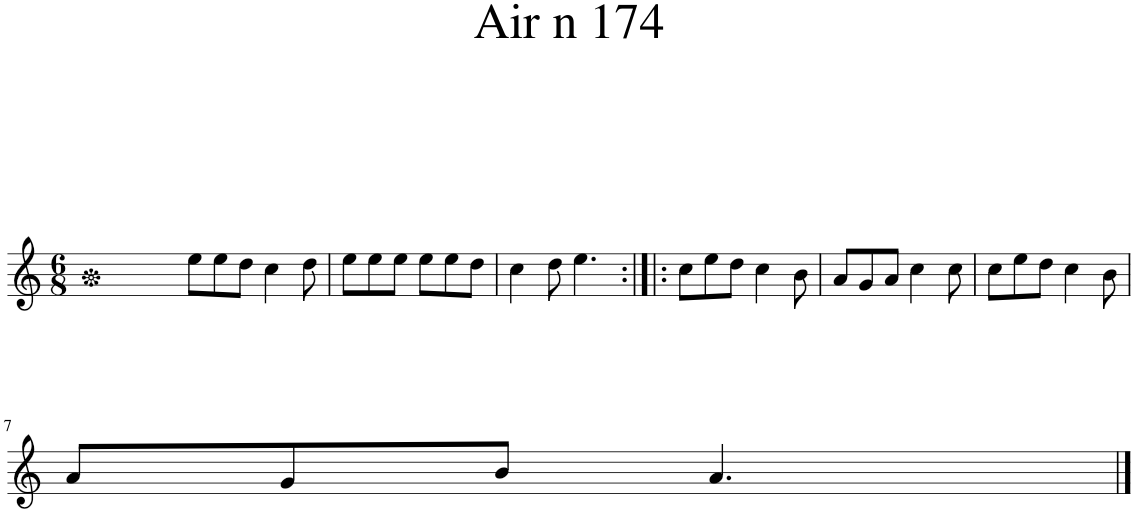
**kern
*part1
*staff1
*I"Piano
*I'Pno.
*clefG2
*k[]
*M6/8
=1
8ee\L
8ee\
8dd\J
4cc\
8dd\
=2
8ee\L
8ee\
8ee\J
8ee\L
8ee\
8dd\J
=3
4cc\
8dd\
4.ee\
=4:|!|:
8cc\L
8ee\
8dd\J
4cc\
8b\
=5
8a/L
8g/
8a/J
4cc\
8cc\
=6
8cc\L
8ee\
8dd\J
4cc\
8b\
!!LO:LB:g=z
=7
8a/L
8g/
8b/J
4.a/
==
*-
